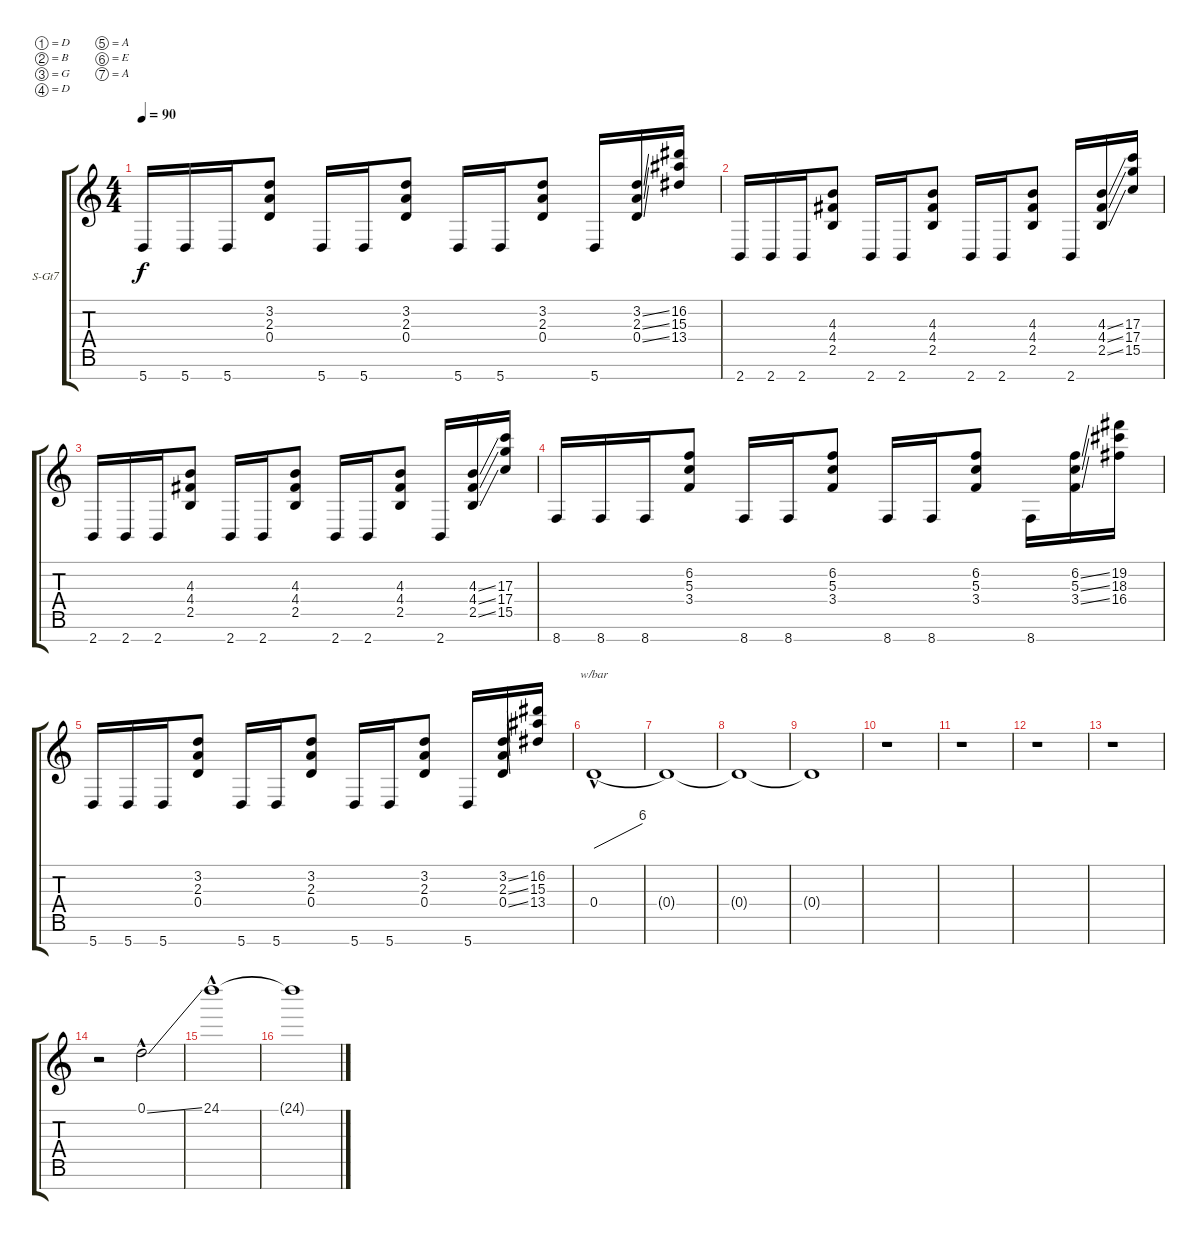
\bracketExtendMode groupsimilarinstruments
\firstSystemTrackNameOrientation horizontal
\otherSystemsTrackNameOrientation horizontal
\track ("Синтезатор" "S-Gt7") {instrument lead2sawtooth}
\staff {score tabs}
\tuning (D4 B3 G3 D3 A2 E2 A1)
\displaytranspose 12
\ts (4 4)
\tempo 90
\clef g2
\ks c
5.7.16{dy f} 5.7.16 5.7.16 (3.2 2.3 0.4).8 5.7.16 5.7.16 (3.2 2.3 0.4).8 5.7.16 5.7.16 (3.2 2.3 0.4).8 5.7.16 (3.2{ss} 2.3{ss} 0.4{ss}).16 (16.2 15.3 13.4).16 |
2.7.16 2.7.16 2.7.16 (4.3 4.4 2.5).8 2.7.16 2.7.16 (4.3 4.4 2.5).8 2.7.16 2.7.16 (4.3 4.4 2.5).8 2.7.16 (4.3{ss} 4.4{ss} 2.5{ss}).16 (17.3 17.4 15.5).16 |
2.7.16 2.7.16 2.7.16 (4.3 4.4 2.5).8 2.7.16 2.7.16 (4.3 4.4 2.5).8 2.7.16 2.7.16 (4.3 4.4 2.5).8 2.7.16 (4.3{ss} 4.4{ss} 2.5{ss}).16 (17.3 17.4 15.5).16 |
8.7.16 8.7.16 8.7.16 (6.2 5.3 3.4).8 8.7.16 8.7.16 (6.2 5.3 3.4).8 8.7.16 8.7.16 (6.2 5.3 3.4).8 8.7.16 (6.2{ss} 5.3{ss} 3.4{ss}).16 (19.2 18.3 16.4).16 |
5.7.16 5.7.16 5.7.16 (3.2 2.3 0.4).8 5.7.16 5.7.16 (3.2 2.3 0.4).8 5.7.16 5.7.16 (3.2 2.3 0.4).8 5.7.16 (3.2{ss} 2.3{ss} 0.4{ss}).16 (16.2 15.3 13.4).16 |
0.4{hac}.1{tbe (dive default 0 0 60 24)} |
0.4{t}.1 |
0.4{t}.1 |
0.4{t}.1 |
r.1 |
r.1 |
r.1 |
r.1 |
r.2 0.1{ss hac}.2 |
24.1{hac}.1 |
24.1{t}.1
